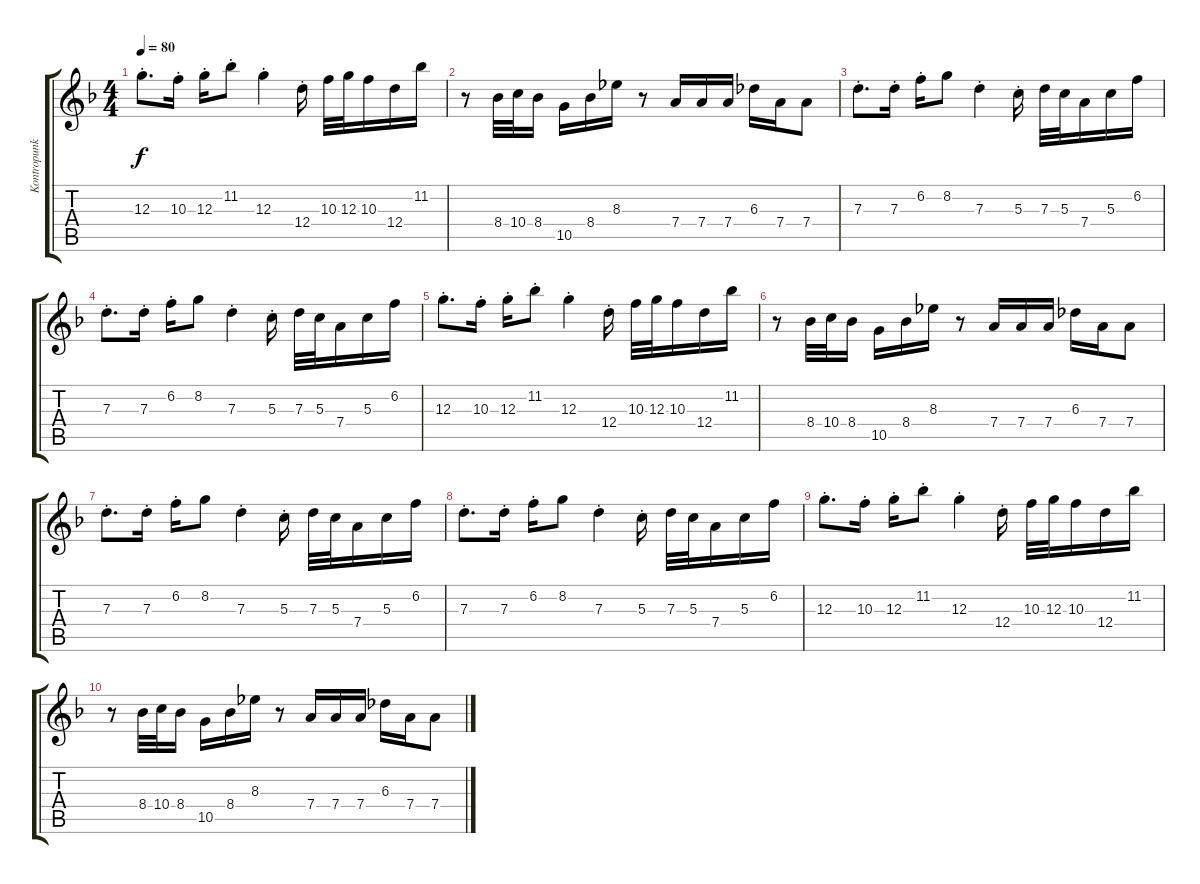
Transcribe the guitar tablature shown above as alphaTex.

\track ("Kontropunkt" "Kontropunk") {instrument synthbass2}
\staff {score tabs}
\tuning (E4 B3 G3 D3 A2 E2) {hide}
\ts (4 4)
\tempo 80
\clef g2
\ks dminor
12.3{st}.8{d dy f} 10.3{st}.16 12.3{st}.16 11.2{st}.8 12.3{st}.4 12.4{st}.16 10.3.32 12.3.32 10.3.16 12.4.16 11.2.16 |
r.8 8.4.32 10.4.32 8.4.16 10.5.16 8.4.16 8.3.16 r.8 7.4.16 7.4.16 7.4.16 6.3.16 7.4.16 7.4.8 |
7.3{st}.8{d} 7.3{st}.16 6.2{st}.16 8.2.8 7.3{st}.4 5.3{st}.16 7.3.32 5.3.32 7.4.16 5.3.16 6.2.16 |
7.3{st}.8{d} 7.3{st}.16 6.2{st}.16 8.2.8 7.3{st}.4 5.3{st}.16 7.3.32 5.3.32 7.4.16 5.3.16 6.2.16 |
12.3{st}.8{d} 10.3{st}.16 12.3{st}.16 11.2{st}.8 12.3{st}.4 12.4{st}.16 10.3.32 12.3.32 10.3.16 12.4.16 11.2.16 |
r.8 8.4.32 10.4.32 8.4.16 10.5.16 8.4.16 8.3.16 r.8 7.4.16 7.4.16 7.4.16 6.3.16 7.4.16 7.4.8 |
7.3{st}.8{d} 7.3{st}.16 6.2{st}.16 8.2.8 7.3{st}.4 5.3{st}.16 7.3.32 5.3.32 7.4.16 5.3.16 6.2.16 |
7.3{st}.8{d} 7.3{st}.16 6.2{st}.16 8.2.8 7.3{st}.4 5.3{st}.16 7.3.32 5.3.32 7.4.16 5.3.16 6.2.16 |
12.3{st}.8{d} 10.3{st}.16 12.3{st}.16 11.2{st}.8 12.3{st}.4 12.4{st}.16 10.3.32 12.3.32 10.3.16 12.4.16 11.2.16 |
r.8 8.4.32 10.4.32 8.4.16 10.5.16 8.4.16 8.3.16 r.8 7.4.16 7.4.16 7.4.16 6.3.16 7.4.16 7.4.8
